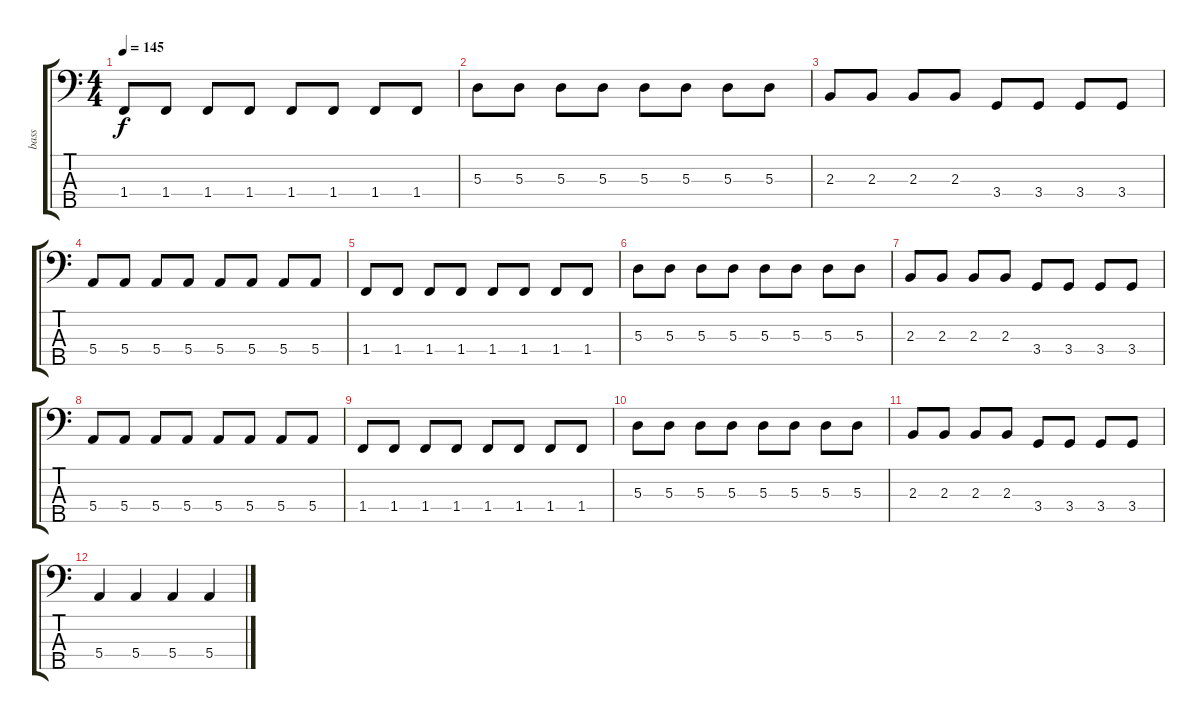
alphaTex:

\track ("bass" "bass") {instrument electricbassfinger}
\staff {score tabs}
\tuning (G2 D2 A1 E1 B0) {hide}
\ts (4 4)
\tempo 145
\clef f4
\ks c
1.4.8{dy f} 1.4.8 1.4.8 1.4.8 1.4.8 1.4.8 1.4.8 1.4.8 |
5.3.8 5.3.8 5.3.8 5.3.8 5.3.8 5.3.8 5.3.8 5.3.8 |
2.3.8 2.3.8 2.3.8 2.3.8 3.4.8 3.4.8 3.4.8 3.4.8 |
5.4.8 5.4.8 5.4.8 5.4.8 5.4.8 5.4.8 5.4.8 5.4.8 |
1.4.8 1.4.8 1.4.8 1.4.8 1.4.8 1.4.8 1.4.8 1.4.8 |
5.3.8 5.3.8 5.3.8 5.3.8 5.3.8 5.3.8 5.3.8 5.3.8 |
2.3.8 2.3.8 2.3.8 2.3.8 3.4.8 3.4.8 3.4.8 3.4.8 |
5.4.8 5.4.8 5.4.8 5.4.8 5.4.8 5.4.8 5.4.8 5.4.8 |
1.4.8 1.4.8 1.4.8 1.4.8 1.4.8 1.4.8 1.4.8 1.4.8 |
5.3.8 5.3.8 5.3.8 5.3.8 5.3.8 5.3.8 5.3.8 5.3.8 |
2.3.8 2.3.8 2.3.8 2.3.8 3.4.8 3.4.8 3.4.8 3.4.8 |
5.4.4 5.4.4 5.4.4 5.4.4
